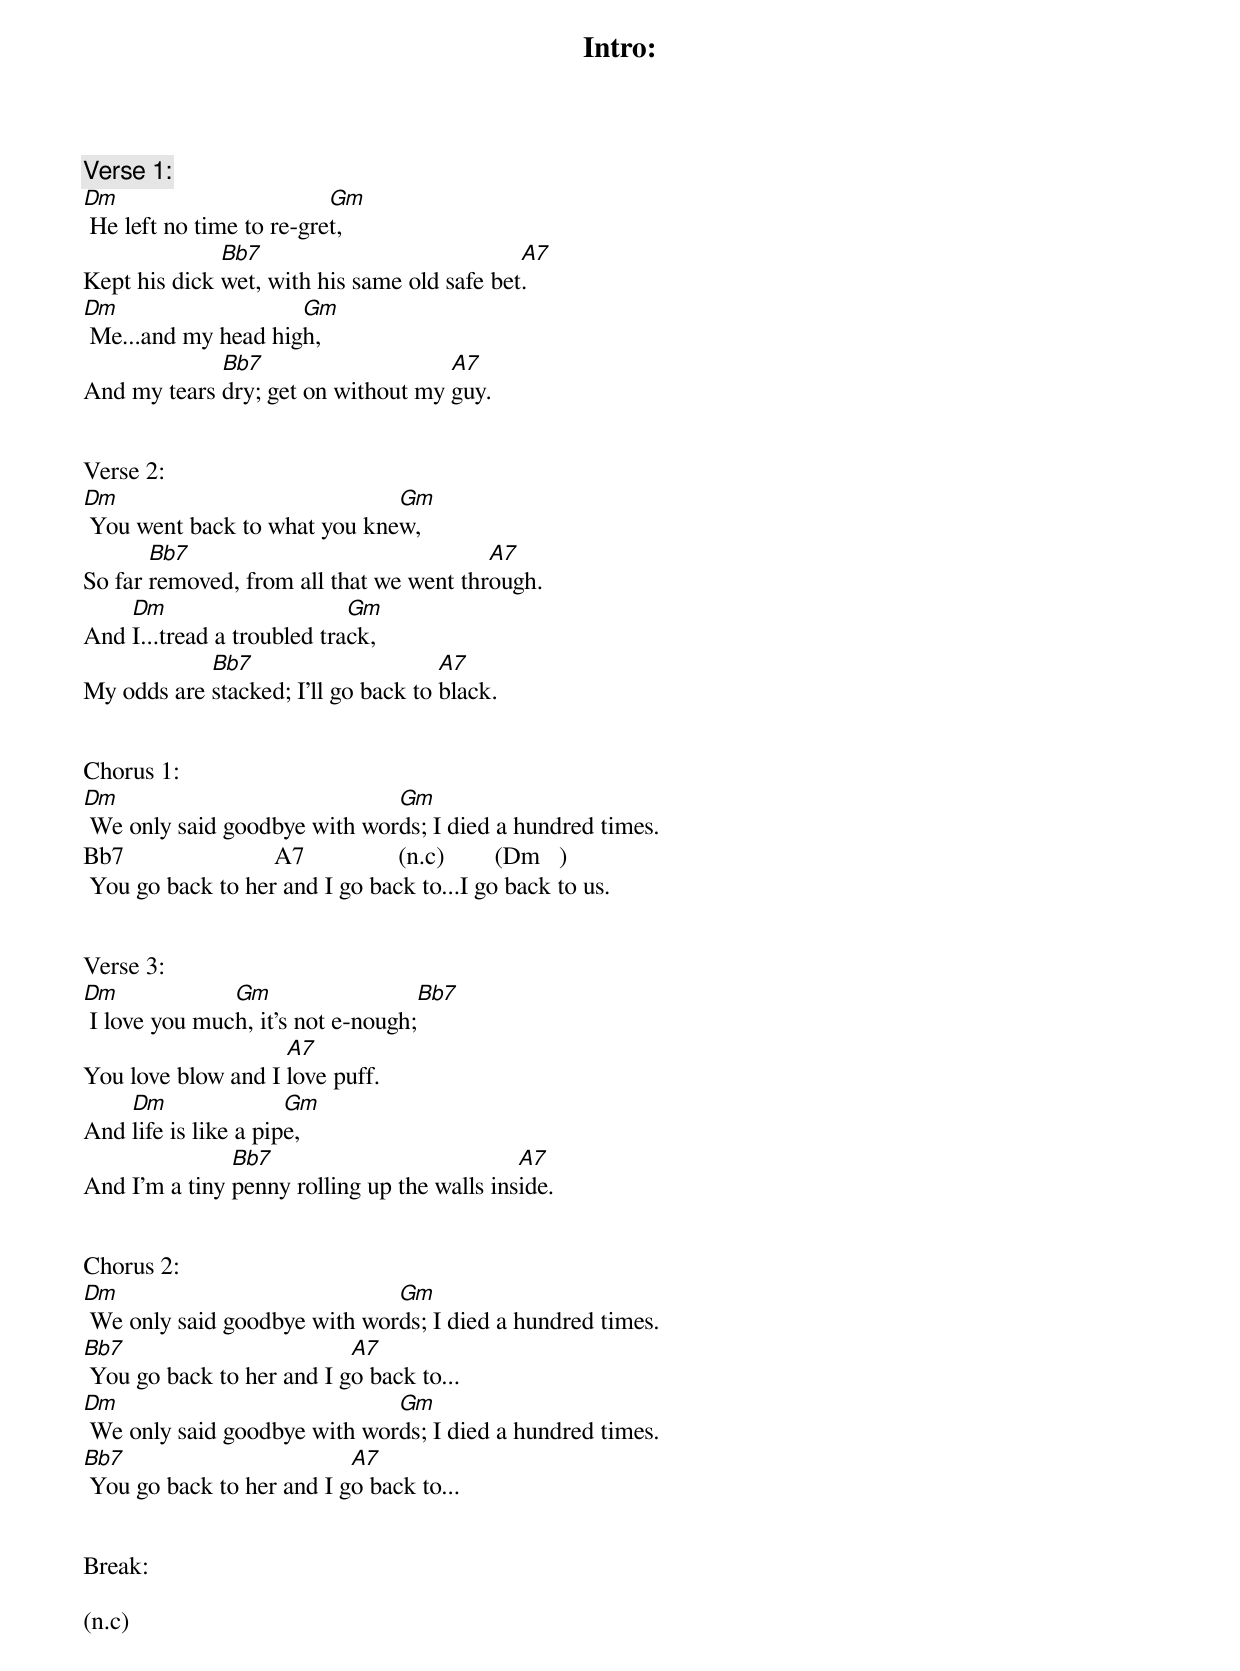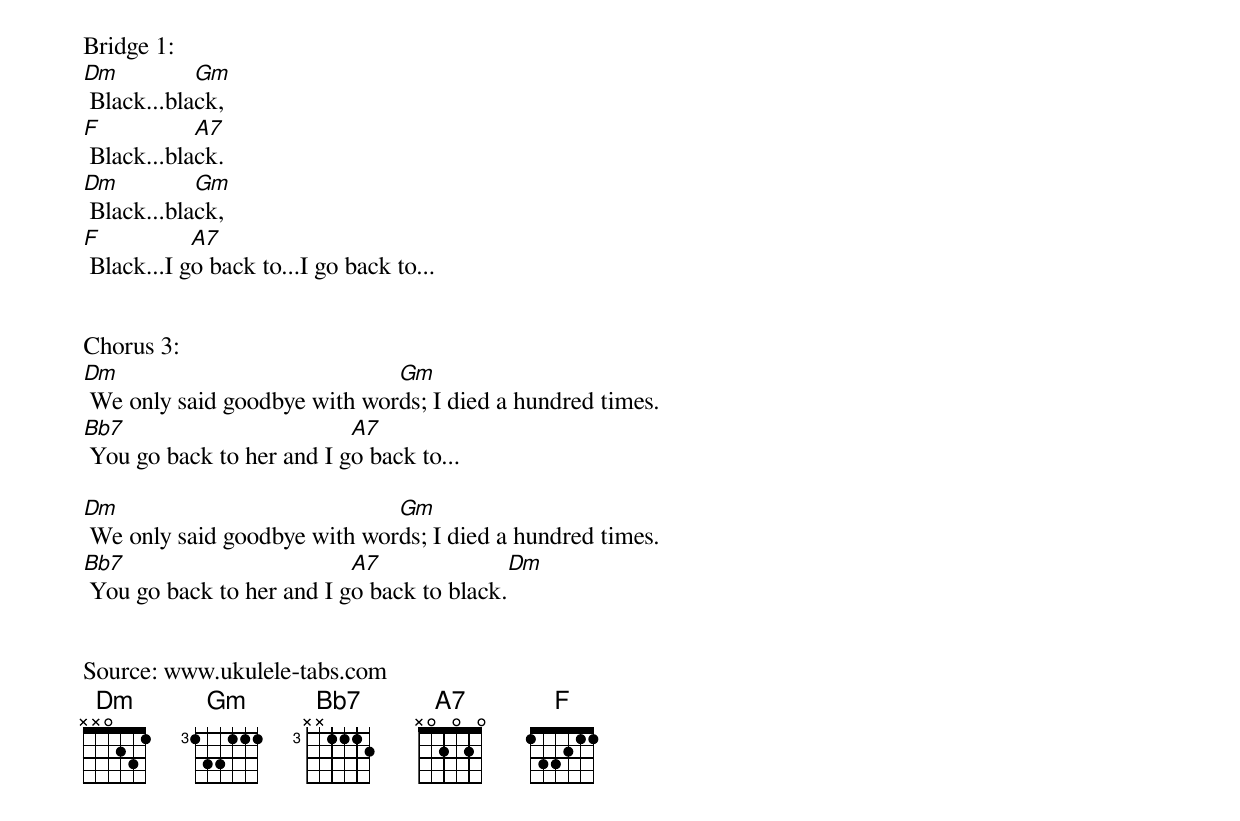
Intro:
Dm     Gm     Bb7 1211     A7  0100


Verse 1:
Dm                        Gm
 He left no time to re-gret,
              Bb7                            A7
Kept his dick wet, with his same old safe bet.
Dm                   Gm
 Me...and my head high,
             Bb7                    A7
And my tears dry; get on without my guy.


Verse 2:
Dm                            Gm
 You went back to what you knew,
       Bb7                               A7
So far removed, from all that we went through.
    Dm                      Gm
And I...tread a troubled track,
            Bb7                      A7
My odds are stacked; I'll go back to black.


Chorus 1:
Dm                            Gm
 We only said goodbye with words; I died a hundred times.
Bb7                        A7               (n.c)        (Dm   )
 You go back to her and I go back to...I go back to us.


Verse 3:
Dm             Gm                  Bb7
 I love you much, it's not e-nough;
                    A7
You love blow and I love puff.
    Dm                Gm
And life is like a pipe,
               Bb7                           A7
And I'm a tiny penny rolling up the walls inside.


Chorus 2:
Dm                            Gm
 We only said goodbye with words; I died a hundred times.
Bb7                        A7
 You go back to her and I go back to...
Dm                            Gm
 We only said goodbye with words; I died a hundred times.
Bb7                        A7
 You go back to her and I go back to...


Break:

(n.c)


Bridge 1:
Dm          Gm
 Black...black,
F           A7
 Black...black.
Dm          Gm
 Black...black,
F           A7
 Black...I go back to...I go back to...


Chorus 3:
Dm                            Gm
 We only said goodbye with words; I died a hundred times.
Bb7                        A7
 You go back to her and I go back to...

Dm                            Gm
 We only said goodbye with words; I died a hundred times.
Bb7                        A7              Dm
 You go back to her and I go back to black.


Source: www.ukulele-tabs.com
